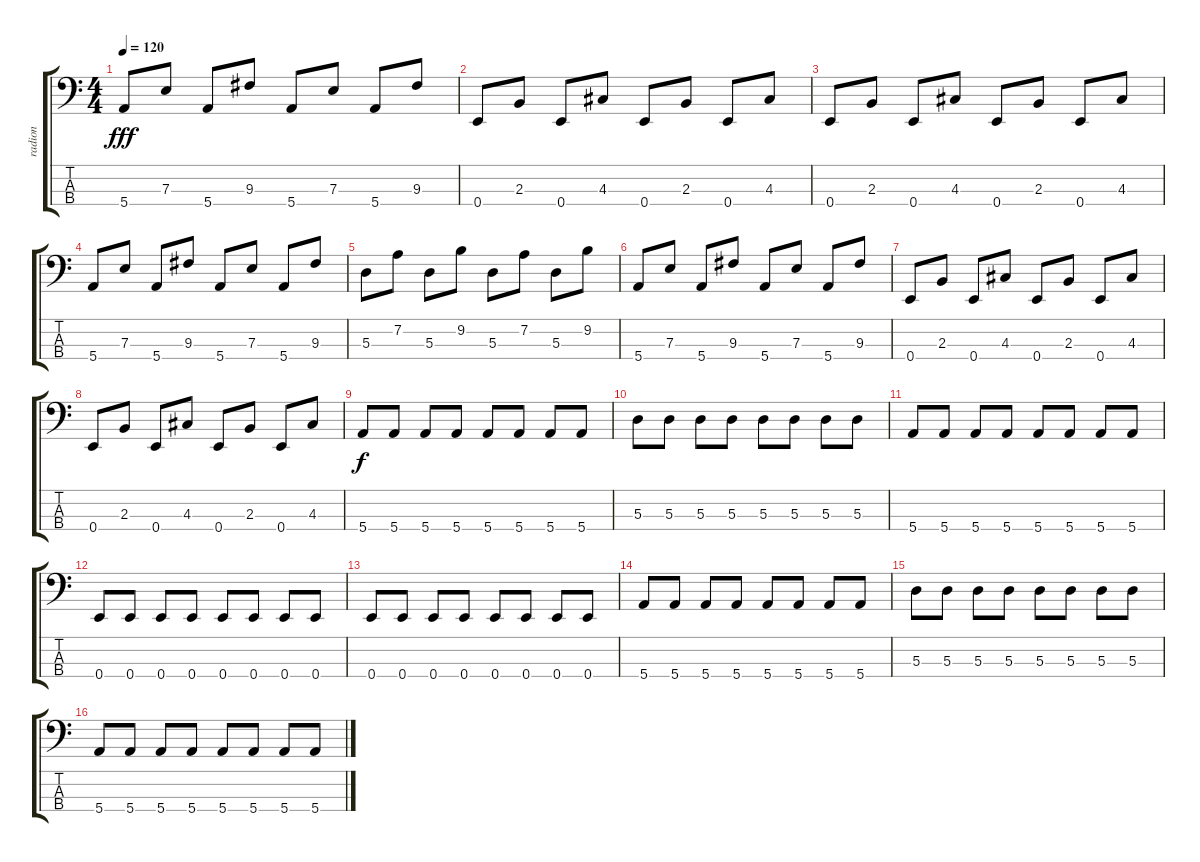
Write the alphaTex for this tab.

\track ("radion" "radion") {instrument electricbassfinger}
\staff {score tabs}
\tuning (G2 D2 A1 E1) {hide}
\ts (4 4)
\tempo 120
\clef f4
\ks c
5.4.8{dy fff} 7.3.8 5.4.8 9.3.8 5.4.8 7.3.8 5.4.8 9.3.8 |
0.4.8 2.3.8 0.4.8 4.3.8 0.4.8 2.3.8 0.4.8 4.3.8 |
0.4.8 2.3.8 0.4.8 4.3.8 0.4.8 2.3.8 0.4.8 4.3.8 |
5.4.8 7.3.8 5.4.8 9.3.8 5.4.8 7.3.8 5.4.8 9.3.8 |
5.3.8 7.2.8 5.3.8 9.2.8 5.3.8 7.2.8 5.3.8 9.2.8 |
5.4.8 7.3.8 5.4.8 9.3.8 5.4.8 7.3.8 5.4.8 9.3.8 |
0.4.8 2.3.8 0.4.8 4.3.8 0.4.8 2.3.8 0.4.8 4.3.8 |
0.4.8 2.3.8 0.4.8 4.3.8 0.4.8 2.3.8 0.4.8 4.3.8 |
5.4.8{dy f} 5.4.8 5.4.8 5.4.8 5.4.8 5.4.8 5.4.8 5.4.8 |
5.3.8 5.3.8 5.3.8 5.3.8 5.3.8 5.3.8 5.3.8 5.3.8 |
5.4.8 5.4.8 5.4.8 5.4.8 5.4.8 5.4.8 5.4.8 5.4.8 |
0.4.8 0.4.8 0.4.8 0.4.8 0.4.8 0.4.8 0.4.8 0.4.8 |
0.4.8 0.4.8 0.4.8 0.4.8 0.4.8 0.4.8 0.4.8 0.4.8 |
5.4.8 5.4.8 5.4.8 5.4.8 5.4.8 5.4.8 5.4.8 5.4.8 |
5.3.8 5.3.8 5.3.8 5.3.8 5.3.8 5.3.8 5.3.8 5.3.8 |
5.4.8 5.4.8 5.4.8 5.4.8 5.4.8 5.4.8 5.4.8 5.4.8
